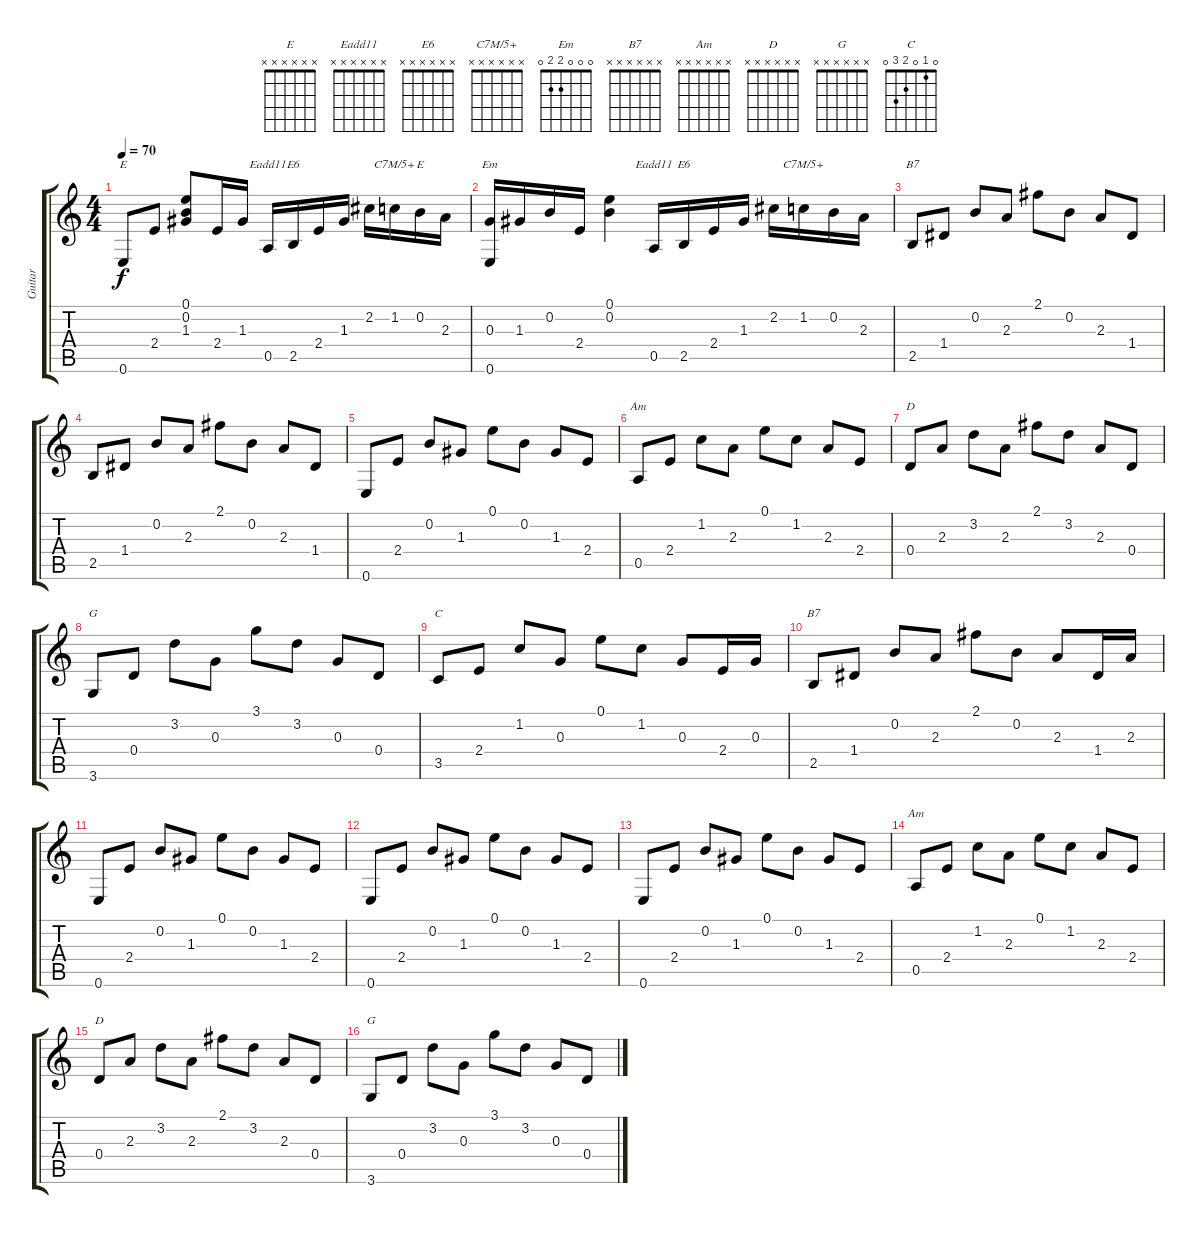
\track ("Guitar" "Guitar") {instrument acousticguitarnylon}
\staff {score tabs}
\tuning (E4 B3 G3 D3 A2 E2) {hide}
\chord ("E" 0 0 1 2 2 0)
\chord ("Eadd11" 0 0 1 2 0 0)
\chord ("E6" 0 2 1 2 2 0)
\chord ("C7M/5+" 0 1 1 2 2 0)
\chord ("E" x x x x x x) {firstfret 0}
\chord ("Em" 0 0 0 2 2 0)
\chord ("Eadd11" x x x x x x) {firstfret 0}
\chord ("E6" x x x x x x) {firstfret 0}
\chord ("C7M/5+" x x x x x x) {firstfret 0}
\chord ("B7" 2 0 2 1 2 x)
\chord ("Am" 0 1 2 2 0 0)
\chord ("D" 2 3 2 0 0 x)
\chord ("G" 3 3 0 0 2 3)
\chord ("C" 0 1 0 2 3 0)
\chord ("B7" x x x x x x) {firstfret 0}
\chord ("Am" x x x x x x) {firstfret 0}
\chord ("D" x x x x x x) {firstfret 0}
\chord ("G" x x x x x x) {firstfret 0}
\ts (4 4)
\tempo 70
\clef g2
\ks c
0.6.8{ch "E" dy f instrument acousticguitarnylon} 2.4.8 (0.1 0.2 1.3).8 2.4.16 1.3.16 0.5.16{ch "Eadd11"} 2.5.16{ch "E6"} 2.4.16 1.3.16 2.2.16 1.2.16{ch "C7M/5+"} 0.2.16{ch "E"} 2.3.16 |
(0.3 0.6).16{ch "Em"} 1.3.16 0.2.16 2.4.16 (0.1 0.2).4 0.5.16{ch "Eadd11"} 2.5.16{ch "E6"} 2.4.16 1.3.16 2.2.16 1.2.16{ch "C7M/5+"} 0.2.16 2.3.16 |
2.5.8{ch "B7"} 1.4.8 0.2.8 2.3.8 2.1.8 0.2.8 2.3.8 1.4.8 |
2.5.8 1.4.8 0.2.8 2.3.8 2.1.8 0.2.8 2.3.8 1.4.8 |
0.6.8 2.4.8 0.2.8 1.3.8 0.1.8 0.2.8 1.3.8 2.4.8 |
0.5.8{ch "Am"} 2.4.8 1.2.8 2.3.8 0.1.8 1.2.8 2.3.8 2.4.8 |
0.4.8{ch "D"} 2.3.8 3.2.8 2.3.8 2.1.8 3.2.8 2.3.8 0.4.8 |
3.6.8{ch "G"} 0.4.8 3.2.8 0.3.8 3.1.8 3.2.8 0.3.8 0.4.8 |
3.5.8{ch "C"} 2.4.8 1.2.8 0.3.8 0.1.8 1.2.8 0.3.8 2.4.16 0.3.16 |
2.5.8{ch "B7"} 1.4.8 0.2.8 2.3.8 2.1.8 0.2.8 2.3.8 1.4.16 2.3.16 |
0.6.8 2.4.8 0.2.8 1.3.8 0.1.8 0.2.8 1.3.8 2.4.8 |
0.6.8 2.4.8 0.2.8 1.3.8 0.1.8 0.2.8 1.3.8 2.4.8 |
0.6.8 2.4.8 0.2.8 1.3.8 0.1.8 0.2.8 1.3.8 2.4.8 |
0.5.8{ch "Am"} 2.4.8 1.2.8 2.3.8 0.1.8 1.2.8 2.3.8 2.4.8 |
0.4.8{ch "D"} 2.3.8 3.2.8 2.3.8 2.1.8 3.2.8 2.3.8 0.4.8 |
3.6.8{ch "G"} 0.4.8 3.2.8 0.3.8 3.1.8 3.2.8 0.3.8 0.4.8
